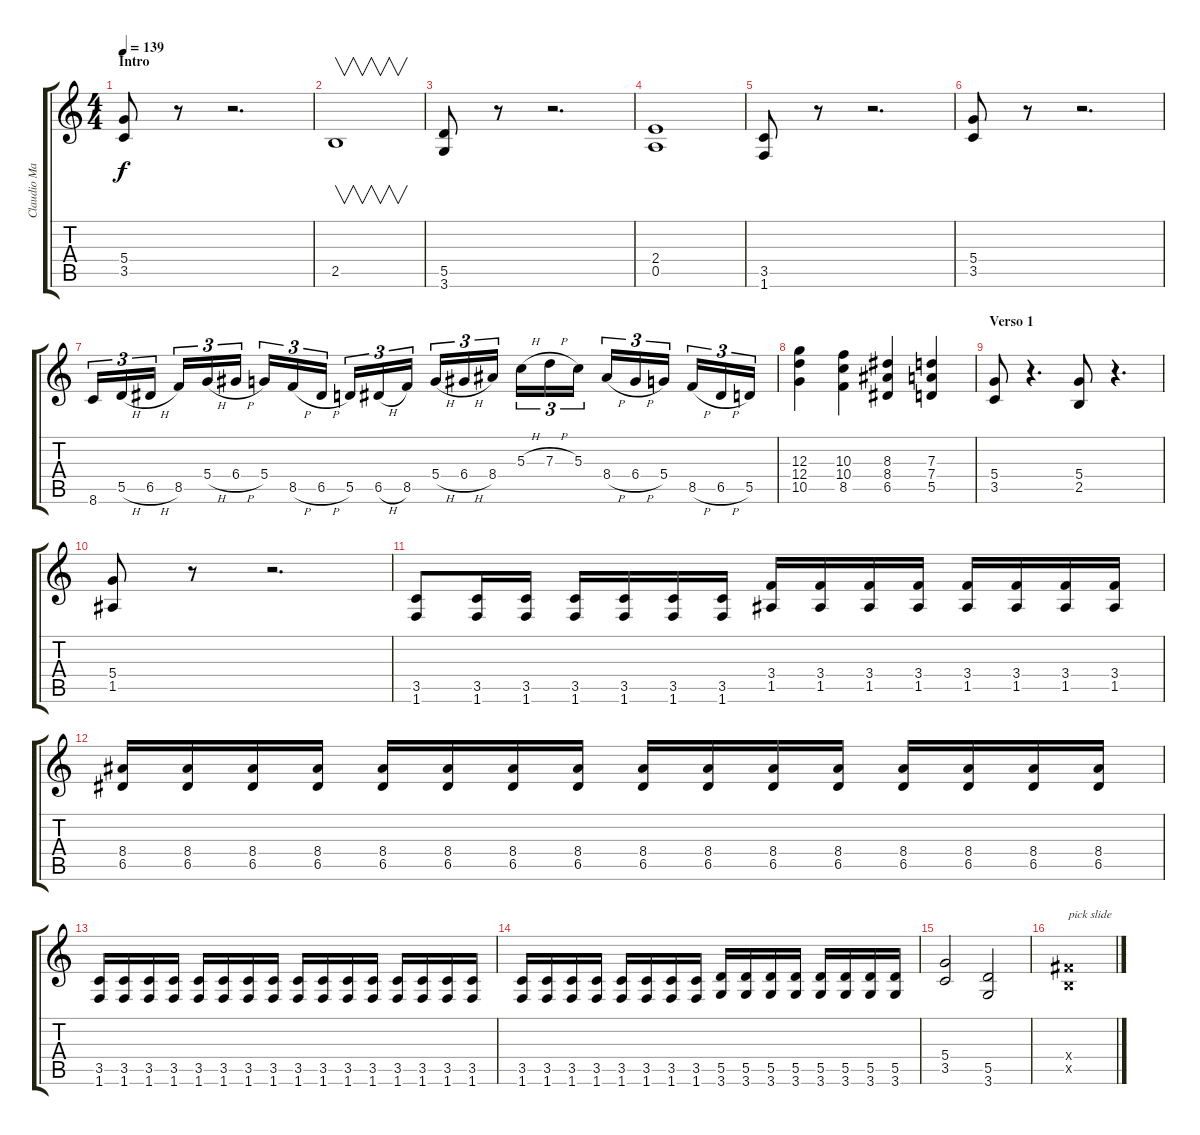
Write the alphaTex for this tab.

\track ("Claudio Marciello ( rhythm )" "Claudio Ma") {instrument distortionguitar}
\staff {score tabs}
\tuning (E4 B3 G3 D3 A2 E2) {hide}
\ts (4 4)
\section ("" "Intro")
\tempo 139
\clef g2
\ks c
(5.4 3.5).8{dy f instrument distortionguitar} r.8 r.2{d} |
2.5.1{v} |
(5.5 3.6).8 r.8 r.2{d} |
(2.4 0.5).1 |
(3.5 1.6).8 r.8 r.2{d} |
(5.4 3.5).8 r.8 r.2{d} |
8.6.16{tu (3 2)} 5.5{h}.16{tu (3 2)} 6.5{h}.16{tu (3 2)} 8.5.16{tu (3 2)} 5.4{h}.16{tu (3 2)} 6.4{h}.16{tu (3 2)} 5.4.16{tu (3 2)} 8.5{h}.16{tu (3 2)} 6.5{h}.16{tu (3 2)} 5.5.16{tu (3 2)} 6.5{h}.16{tu (3 2)} 8.5.16{tu (3 2)} 5.4{h}.16{tu (3 2)} 6.4{h}.16{tu (3 2)} 8.4.16{tu (3 2)} 5.3{h}.16{tu (3 2)} 7.3{h}.16{tu (3 2)} 5.3.16{tu (3 2)} 8.4{h}.16{tu (3 2)} 6.4{h}.16{tu (3 2)} 5.4.16{tu (3 2)} 8.5{h}.16{tu (3 2)} 6.5{h}.16{tu (3 2)} 5.5.16{tu (3 2)} |
(12.3 12.4 10.5).4 (10.3 10.4 8.5).4 (8.3 8.4 6.5).4 (7.3 7.4 5.5).4 |
\section ("" "Verso 1")
(5.4 3.5).8 r.4{d} (5.4 2.5).8 r.4{d} |
(5.4 1.5).8 r.8 r.2{d} |
(3.5 1.6).8 (3.5 1.6).16 (3.5 1.6).16 (3.5 1.6).16 (3.5 1.6).16 (3.5 1.6).16 (3.5 1.6).16 (3.4 1.5).16 (3.4 1.5).16 (3.4 1.5).16 (3.4 1.5).16 (3.4 1.5).16 (3.4 1.5).16 (3.4 1.5).16 (3.4 1.5).16 |
(8.4 6.5).16 (8.4 6.5).16 (8.4 6.5).16 (8.4 6.5).16 (8.4 6.5).16 (8.4 6.5).16 (8.4 6.5).16 (8.4 6.5).16 (8.4 6.5).16 (8.4 6.5).16 (8.4 6.5).16 (8.4 6.5).16 (8.4 6.5).16 (8.4 6.5).16 (8.4 6.5).16 (8.4 6.5).16 |
(3.5 1.6).16 (3.5 1.6).16 (3.5 1.6).16 (3.5 1.6).16 (3.5 1.6).16 (3.5 1.6).16 (3.5 1.6).16 (3.5 1.6).16 (3.5 1.6).16 (3.5 1.6).16 (3.5 1.6).16 (3.5 1.6).16 (3.5 1.6).16 (3.5 1.6).16 (3.5 1.6).16 (3.5 1.6).16 |
(3.5 1.6).16 (3.5 1.6).16 (3.5 1.6).16 (3.5 1.6).16 (3.5 1.6).16 (3.5 1.6).16 (3.5 1.6).16 (3.5 1.6).16 (5.5 3.6).16 (5.5 3.6).16 (5.5 3.6).16 (5.5 3.6).16 (5.5 3.6).16 (5.5 3.6).16 (5.5 3.6).16 (5.5 3.6).16 |
(5.4 3.5).2 (5.5 3.6).2 |
(4.4{x} 2.5{x}).1{txt "pick slide"}
